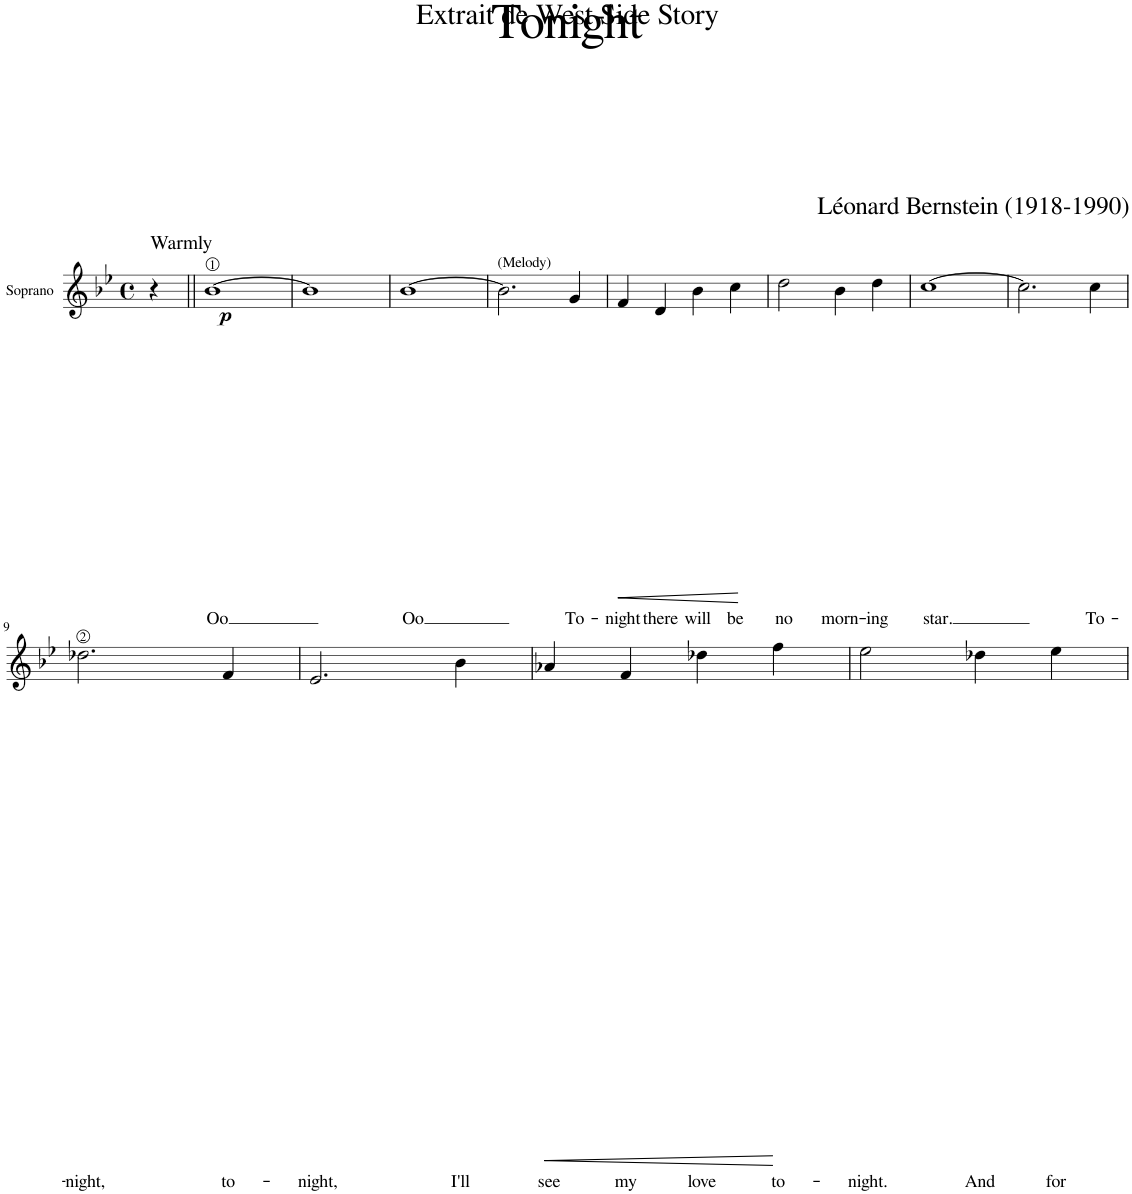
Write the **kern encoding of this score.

**kern	**text	**dynam
*part1	*part1	*part1
*staff1	*staff1	*staff1
*I"Soprano	*	*
*clefG2	*	*
*k[b-e-]	*	*
*M4/4	*	*
*met(c)	*	*
=	=	=
!LO:TX:a:t=Warmly	!	!
4r	.	.
=1||	=1||	=1||
!	!LO:LY:b	!LO:DY:b
[1b-	Oo	p
=2	=2	=2
1b-]	.	.
=3	=3	=3
!	!LO:LY:b	!
[1b-	Oo	.
=4	=4	=4
!LO:TX:a:t=(Melody)	!	!
2.b-\]	.	.
!	!LO:LY:b	!
4g/	To-	.
=5	=5	=5
!	!LO:LY:b	!LO:HP:b
4f/	-night	<
!	!LO:LY:b	!
4d/	there	.
!	!LO:LY:b	!
4b-\	will	.
!	!LO:LY:b	!
4cc\	be	[
=6	=6	=6
!	!LO:LY:b	!
2dd\	no	.
!	!LO:LY:b	!
4b-\	morn-	.
!	!LO:LY:b	!
4dd\	-ing	.
=7	=7	=7
!	!LO:LY:b	!
[1cc	star.	.
=8	=8	=8
2.cc\]	.	.
!	!LO:LY:b	!
4cc\	To-	.
!!LO:LB:g=z
=9	=9	=9
!	!LO:LY:b	!
2.dd-X\	-night,	.
!	!LO:LY:b	!
4f/	to-	.
=10	=10	=10
!	!LO:LY:b	!
2.e-/	-night,	.
!	!LO:LY:b	!
4b-\	I'll	.
=11	=11	=11
!	!LO:LY:b	!LO:HP:b
4a-X/	see	<
!	!LO:LY:b	!
4f/	my	.
!	!LO:LY:b	!
4dd-X\	love	.
!	!LO:LY:b	!
4ff\	to-	[
=12	=12	=12
!	!LO:LY:b	!
2ee-\	-night.	.
!	!LO:LY:b	!
4dd-X\	And	.
!	!LO:LY:b	!
4ee-\	for	.
=	=	=
*-	*-	*-
